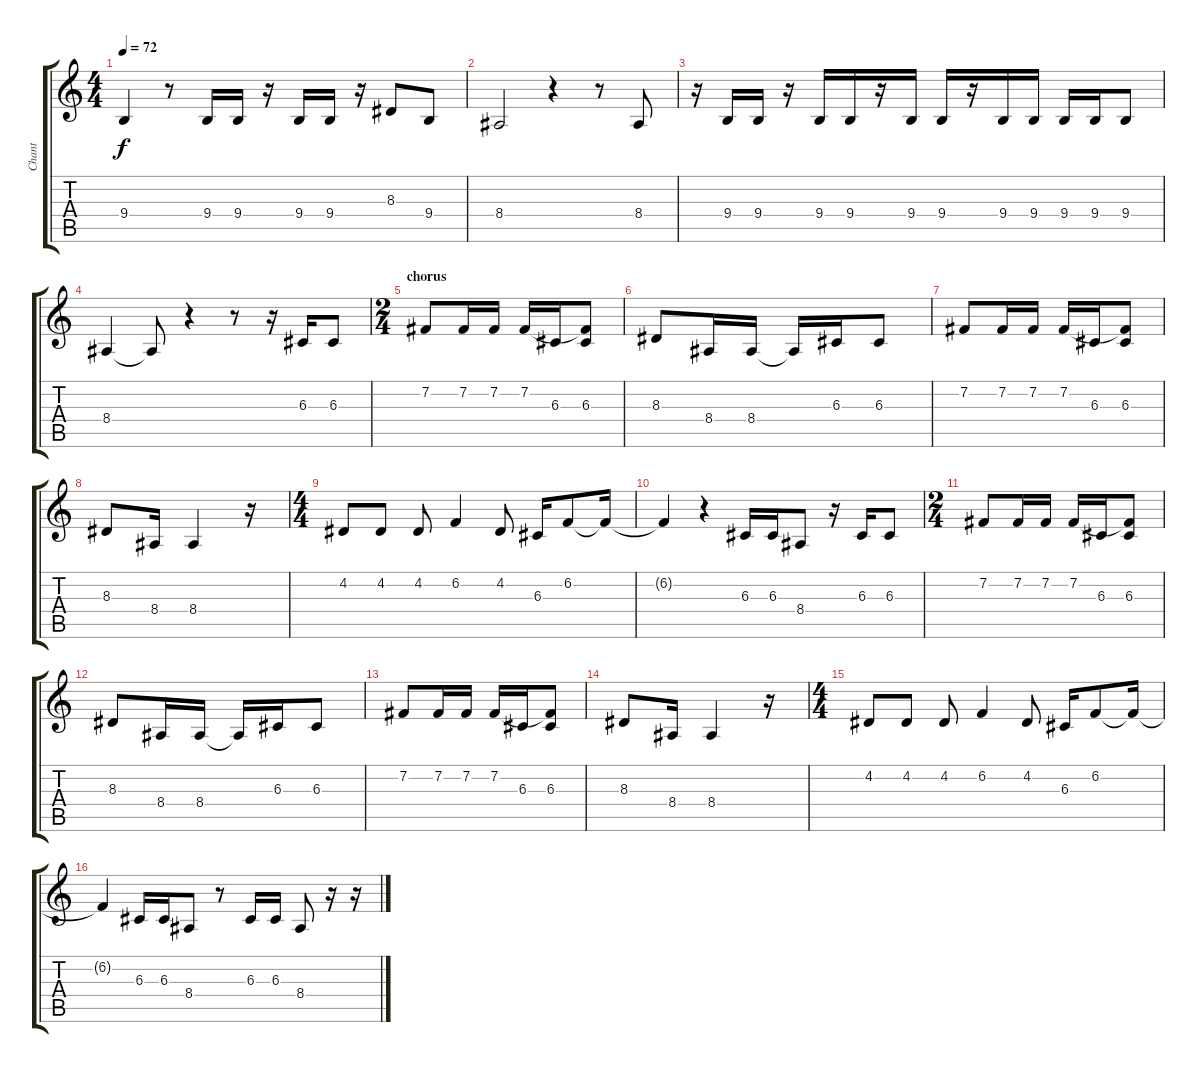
\track ("Chant" "Chant") {instrument piccolo}
\staff {score tabs}
\tuning (E4 B3 G3 D3 A2 E2) {hide}
\ts (4 4)
\tempo 72
\clef g2
\ks c
9.4.4{dy f} r.8 9.4.16 9.4.16 r.16 9.4.16 9.4.16 r.16 8.3.8 9.4.8 |
8.4.2 r.4 r.8 8.4.8 |
r.16 9.4.16 9.4.16 r.16 9.4.16 9.4.16 r.16 9.4.16 9.4.16 r.16 9.4.16 9.4.16 9.4.16 9.4.16 9.4.8 |
8.4.4 8.4{t}.8 r.4 r.8 r.16 6.3.16 6.3.8 |
\ts (2 4)
\section ("" "chorus")
7.2.8 7.2.16 7.2.16 7.2.16 6.3.16 (7.2{t} 6.3).8 |
8.3.8 8.4.16 8.4.16 8.4{t}.16 6.3.16 6.3.8 |
7.2.8 7.2.16 7.2.16 7.2.16 6.3.16 (7.2{t} 6.3).8 |
8.3.8 8.4.16 8.4.4 r.16 |
\ts (4 4)
4.2.8 4.2.8 4.2.8 6.2.4 4.2.8 6.3.16 6.2.8 6.2{t}.16 |
6.2{t}.4 r.4 6.3.16 6.3.16 8.4.8 r.16 6.3.16 6.3.8 |
\ts (2 4)
7.2.8 7.2.16 7.2.16 7.2.16 6.3.16 (7.2{t} 6.3).8 |
8.3.8 8.4.16 8.4.16 8.4{t}.16 6.3.16 6.3.8 |
7.2.8 7.2.16 7.2.16 7.2.16 6.3.16 (7.2{t} 6.3).8 |
8.3.8 8.4.16 8.4.4 r.16 |
\ts (4 4)
4.2.8 4.2.8 4.2.8 6.2.4 4.2.8 6.3.16 6.2.8 6.2{t}.16 |
6.2{t}.4 6.3.16 6.3.16 8.4.8 r.8 6.3.16 6.3.16 8.4.8 r.16 r.16
